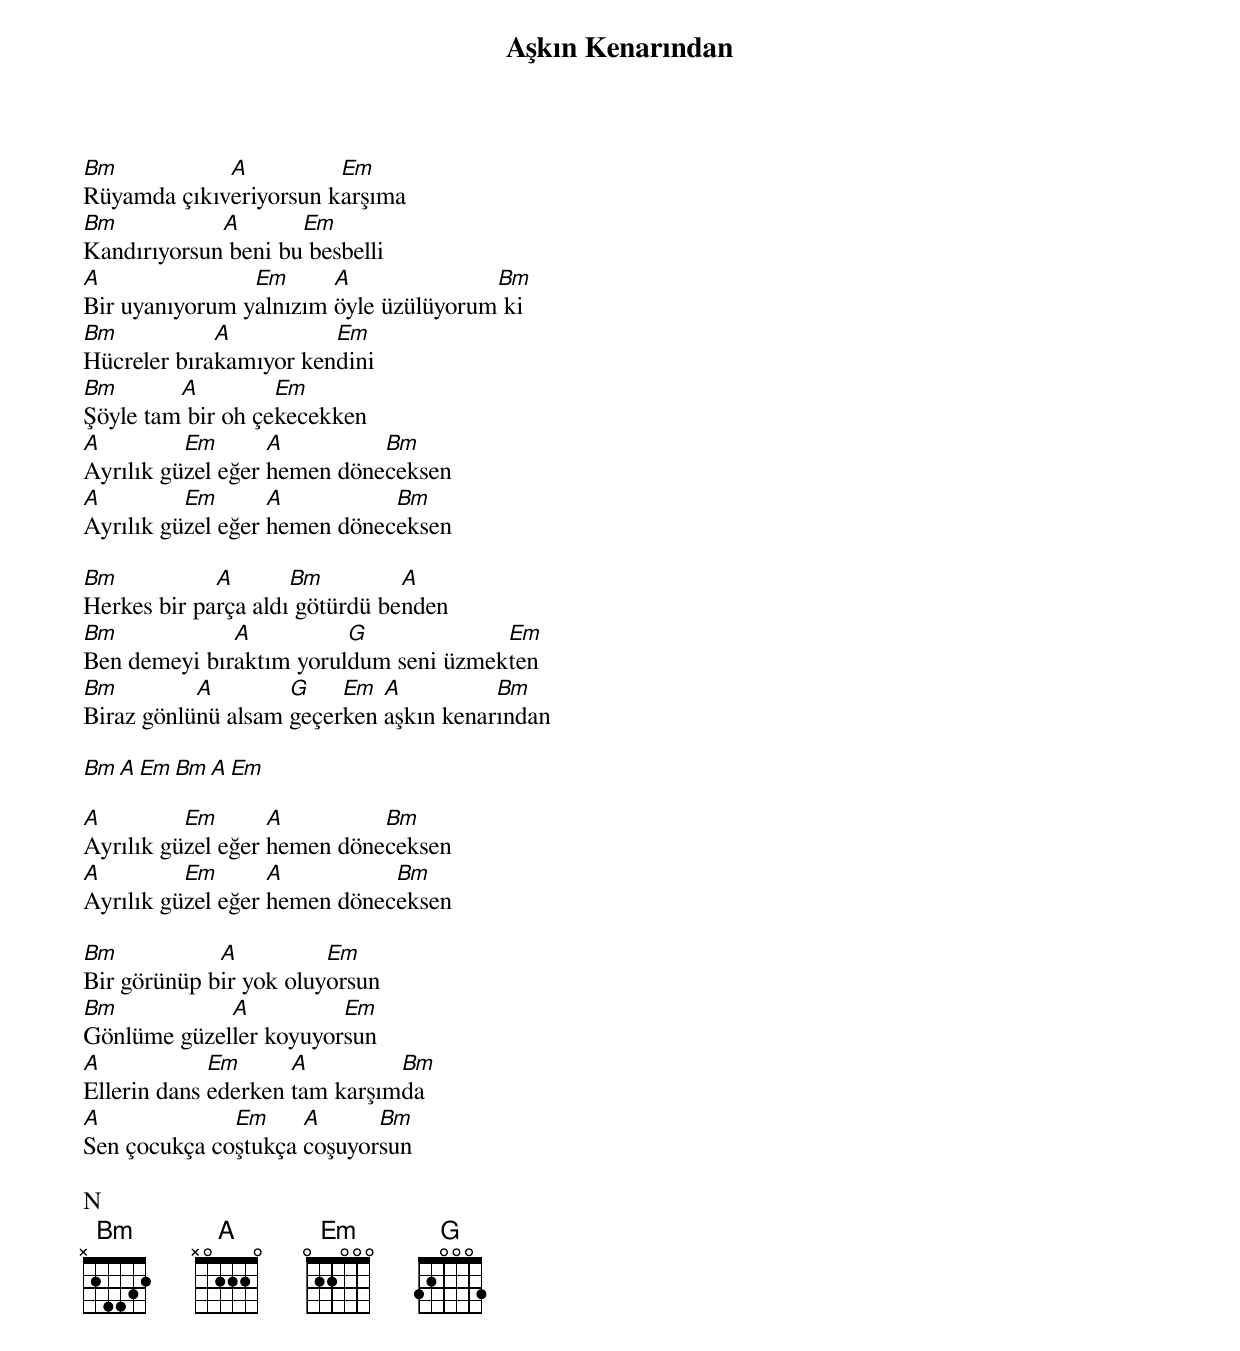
{title: Aşkın Kenarından}
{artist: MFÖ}

Bm           A          Em
Rüyamda çıkıveriyorsun karşıma
Bm           A       Em
Kandırıyorsun beni bu besbelli
A               Em      A              Bm
Bir uyanıyorum yalnızım öyle üzülüyorum ki
Bm           A          Em
Hücreler bırakamıyor kendini
Bm       A         Em
Şöyle tam bir oh çekecekken
A         Em       A         Bm
Ayrılık güzel eğer hemen döneceksen
A         Em       A          Bm
Ayrılık güzel eğer hemen döneceksen

Bm           A       Bm         A
Herkes bir parça aldı götürdü benden
Bm            A          G             Em
Ben demeyi bıraktım yoruldum seni üzmekten
Bm         A        G    Em  A          Bm
Biraz gönlünü alsam geçerken aşkın kenarından

Bm A Em Bm A Em

A         Em       A         Bm
Ayrılık güzel eğer hemen döneceksen
A         Em       A          Bm
Ayrılık güzel eğer hemen döneceksen

Bm           A          Em
Bir görünüp bir yok oluyorsun
Bm           A          Em
Gönlüme güzeller koyuyorsun
A            Em      A         Bm
Ellerin dans ederken tam karşımda
A             Em     A      Bm
Sen çocukça coştukça coşuyorsun

N
